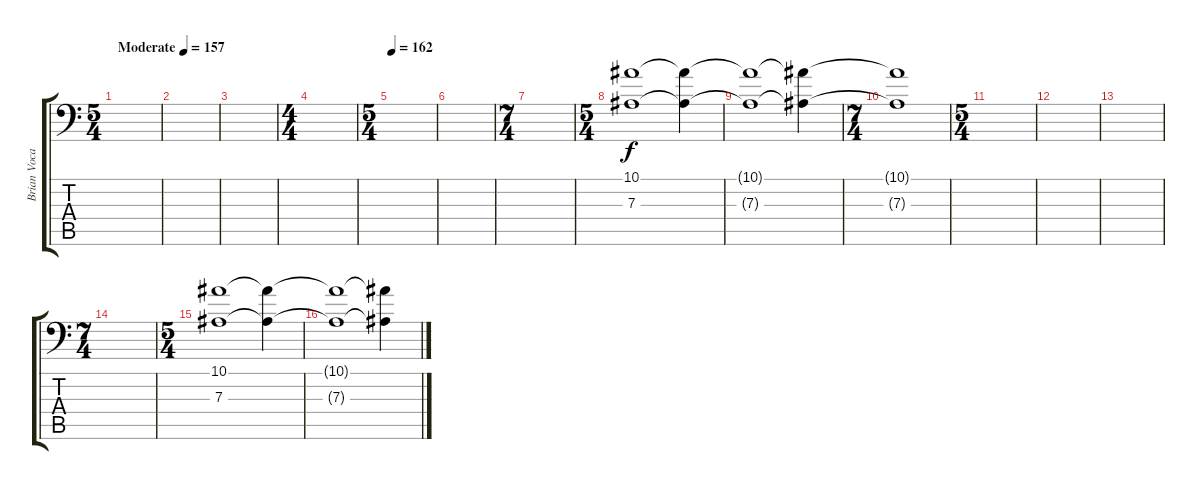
\track ("Brian Vocals" "Brian Voca") {instrument altosax}
\staff {score tabs}
\tuning (C4 G3 Eb3 Bb2 F2 Bb1) {hide}
\ts (5 4)
\tempo (157 "Moderate")
\clef f4
\ks c
|
|
|
\ts (4 4)
|
\ts (5 4)
\tempo 162
|
|
\ts (7 4)
|
\ts (5 4)
(10.1 7.3).1 (10.1{t} 7.3{t}).4 |
(10.1{t} 7.3{t}).1 (10.1{t} 7.3{t}).4 |
\ts (7 4)
(10.1{t} 7.3{t}).1 |
\ts (5 4)
|
|
|
\ts (7 4)
|
\ts (5 4)
(10.1 7.3).1 (10.1{t} 7.3{t}).4 |
(10.1{t} 7.3{t}).1 (10.1{t} 7.3{t}).4
